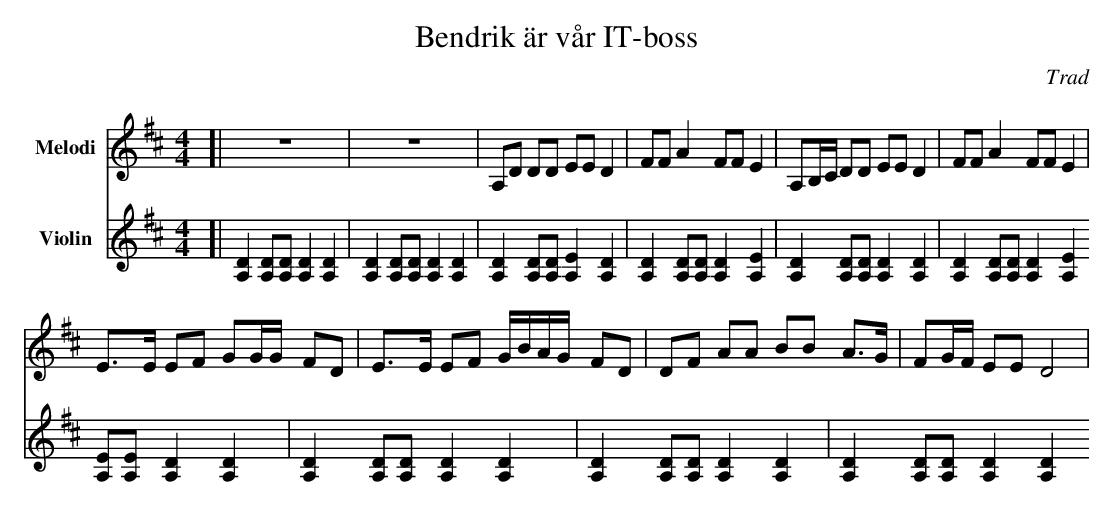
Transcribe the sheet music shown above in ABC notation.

X:1
T:Bendrik är vår IT-boss
O:Trad
M:4/4
L:1/8
K:D
V:V1 name=Melodi
V:V2 name=Violin
%%score V1 V2
[V:V1][|z8 | z8 | A,D DD EE D2 | FF A2 FF E2 | A,B,/C/ DD EE D2 | FF A2 FF E2 |
[V:V2][|[A,D]2 [A,D][A,D] [A,D]2 [A,D]2 |[A,D]2 [A,D][A,D] [A,D]2 [A,D]2 | [A,D]2 [A,D][A,D] [A,E]2 [A,D]2 | [A,D]2 [A,D][A,D] [A,D]2 [A,E]2 | [A,D]2 [A,D][A,D] [A,D]2 [A,D]2 | [A,D]2 [A,D][A,D] [A,D]2 [A,E]2
[V:V1]E>E EF GG/G/ FD | E>E EF G/B/A/G/ FD  |  DF AA BB A>G | FG/F/ EE D4 |
[V:V2[A,E]2 [A,E][A,E] [A,D]2 [A,D]2 | [A,D]2 [A,D][A,D] [A,D]2 [A,D]2 | [A,D]2 [A,D][A,D] [A,D]2 [A,D]2 | [A,D]2 [A,D][A,D] [A,D]2 [A,D]2
